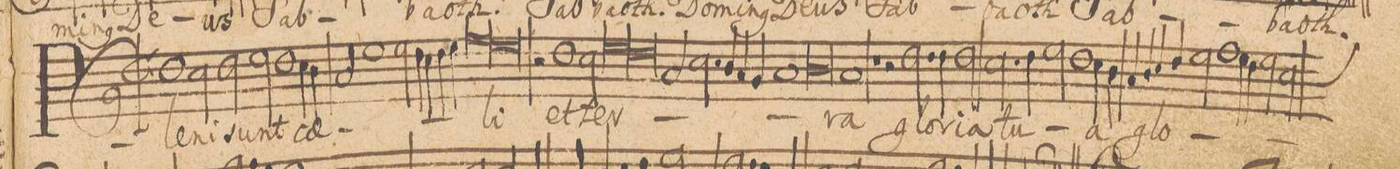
**kern	**text
*I"CANTVS.	*
*clefG2	*
*k[]	*
*met(C|)	*
*M2/1	*
1dd	Ple-
2cc\	-ni
2dd\	sunt
=35-	=35-
2ee\	cae-
1dd	.
4cc\	.
4b\	.
=36-	=36-
2a/	.
1ee	.
2ee\	.
=37-	=37-
4dd\	.
4cc\	.
4dd\	.
4ee\	.
*lig	*
1ff	-li
=38-	=38-
1ee	.
*Xlig	*
2r	.
1dd\	et
=39-	=39-
2cc\	.
*lig	*
1ee	ter-
=40-	=40-
1dd	.
*Xlig	*
2a/	.
2.cc\	.
=41-	=41-
4b/	.
4a/	.
4g/	.
1a	.
=42-	=42-
0b	.
=43-	=43-
1a	-ra
1r	.
=44-	=44-
2r	.
2.dd\	glo-
4dd\	-ri-
2dd\	-a
=45-	=45-
2.cc\	tu-
4dd\	.
2ee\	.
1dd\	.
=46-	=46-
4cc\	-a
4b\	.
4a/	glo-
4b/	.
4cc/	.
4dd/	.
=47-	=47-
2ee\	.
1ff	.
4ee\	.
4dd\	.
=48-	=48-
2ee\	.
*custos:b	*
2cc\	.
*-	*-
